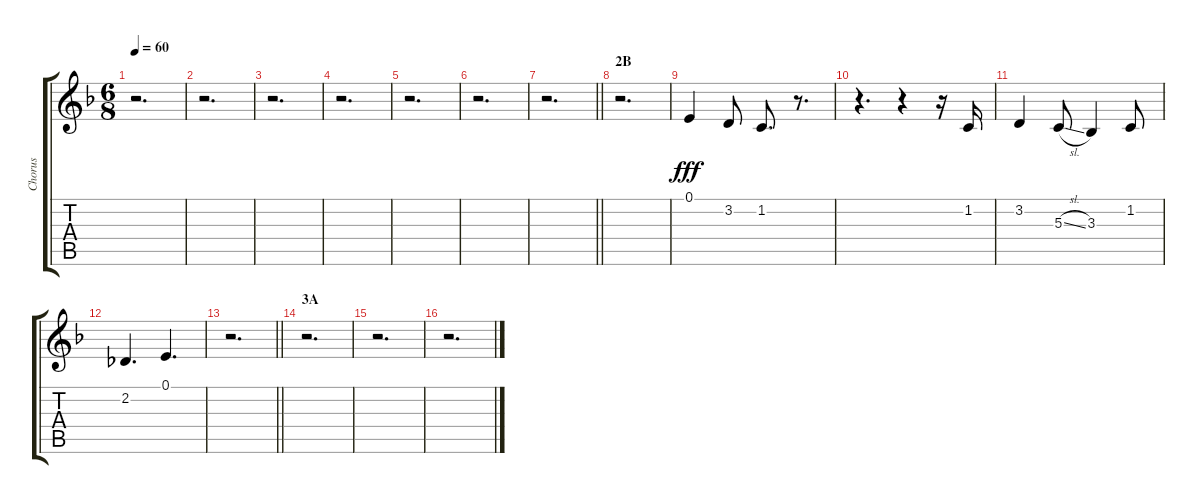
\track ("Chorus" "Chorus") {instrument voiceoohs}
\staff {score tabs}
\tuning (E4 B3 G3 D3 A2 E2) {hide}
\ts (6 8)
\tempo 60
\clef g2
\ks f
r.2{d dy fff} |
r.2{d} |
r.2{d} |
r.2{d} |
r.2{d} |
r.2{d} |
\barLineRight lightlight
r.2{d} |
\section ("" "2B")
r.2{d} |
0.1.4 3.2.8 1.2.8{d} r.8{d} |
r.4{d} r.4 r.16 1.2.16 |
3.2.4 5.3{sl}.8 3.3.4 1.2.8 |
2.2.4{d} 0.1.4{d} |
\barLineRight lightlight
r.2{d} |
\section ("" "3A")
r.2{d} |
r.2{d} |
r.2{d}
